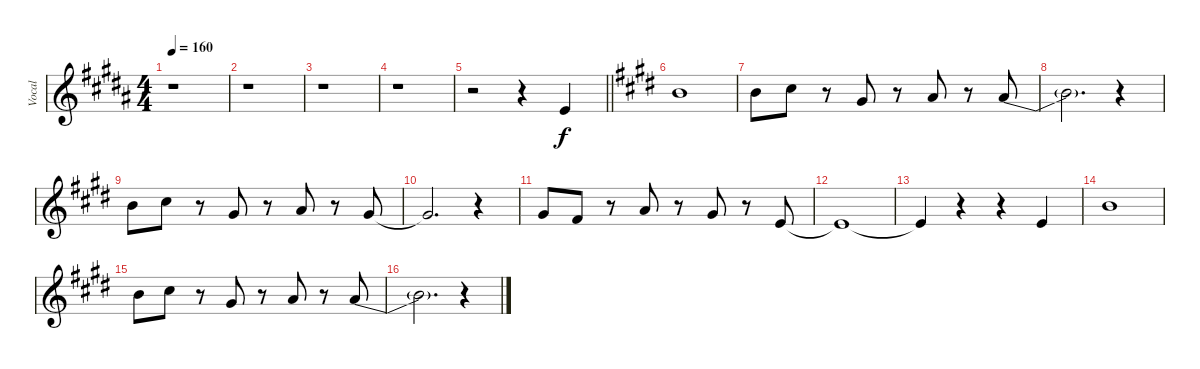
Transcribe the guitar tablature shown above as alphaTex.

\track ("Vocal" "Vocal") {instrument flute}
\staff {score}
\tuning (E4 B3 G3 D3 A2 E2) {hide}
\ts (4 4)
\tempo 160
\clef g2
\ks b
r.1{dy f} |
r.1 |
r.1 |
r.1 |
\barLineRight lightlight
r.2 r.4 0.1.4 |
\ks e
7.1.1 |
7.1.8 9.1.8 r.8 4.1.8 r.8 5.1.8 r.8 5.1{be (bend 0 0 60 4)}.8 |
5.1{t}.2{d} r.4 |
7.1.8 9.1.8 r.8 4.1.8 r.8 5.1.8 r.8 4.1.8 |
4.1{t}.2{d} r.4 |
4.1.8 2.1.8 r.8 5.1.8 r.8 4.1.8 r.8 0.1.8 |
0.1{t}.1 |
0.1{t}.4 r.4 r.4 0.1.4 |
7.1.1 |
7.1.8 9.1.8 r.8 4.1.8 r.8 5.1.8 r.8 5.1{be (bend 0 0 60 4)}.8 |
5.1{t}.2{d} r.4
